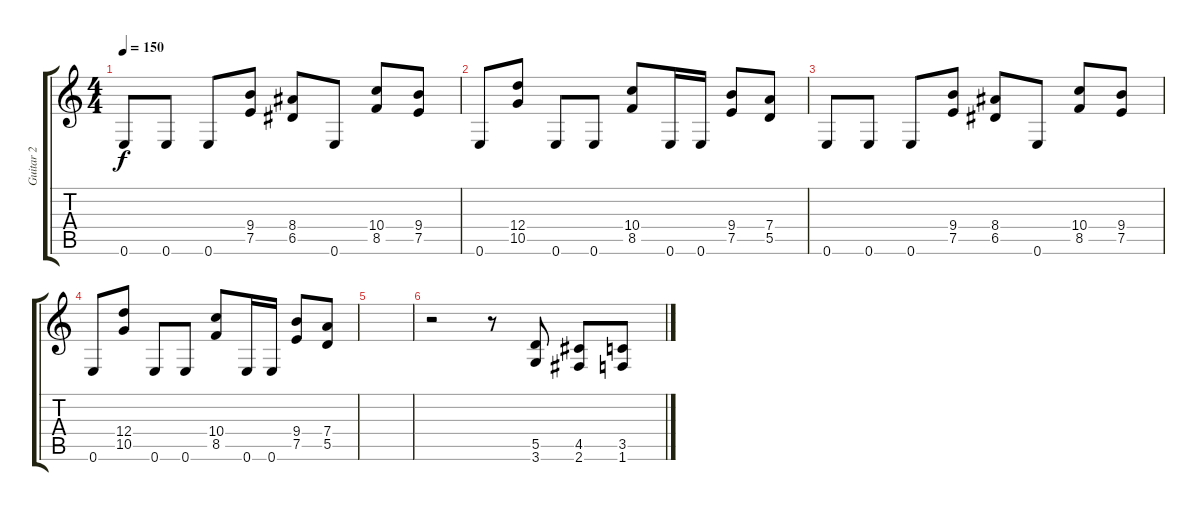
\track ("Guitar 2" "Guitar 2") {instrument distortionguitar}
\staff {score tabs}
\tuning (E4 B3 G3 D3 A2 E2) {hide}
\ts (4 4)
\tempo 150
\clef g2
\ks c
0.6.8{dy f} 0.6.8 0.6.8 (9.4 7.5).8 (8.4 6.5).8 0.6.8 (10.4 8.5).8 (9.4 7.5).8 |
0.6.8 (12.4 10.5).8 0.6.8 0.6.8 (10.4 8.5).8 0.6.16 0.6.16 (9.4 7.5).8 (7.4 5.5).8 |
0.6.8 0.6.8 0.6.8 (9.4 7.5).8 (8.4 6.5).8 0.6.8 (10.4 8.5).8 (9.4 7.5).8 |
0.6.8 (12.4 10.5).8 0.6.8 0.6.8 (10.4 8.5).8 0.6.16 0.6.16 (9.4 7.5).8 (7.4 5.5).8 |
|
r.2 r.8 (5.5 3.6).8 (4.5 2.6).8 (3.5 1.6).8
